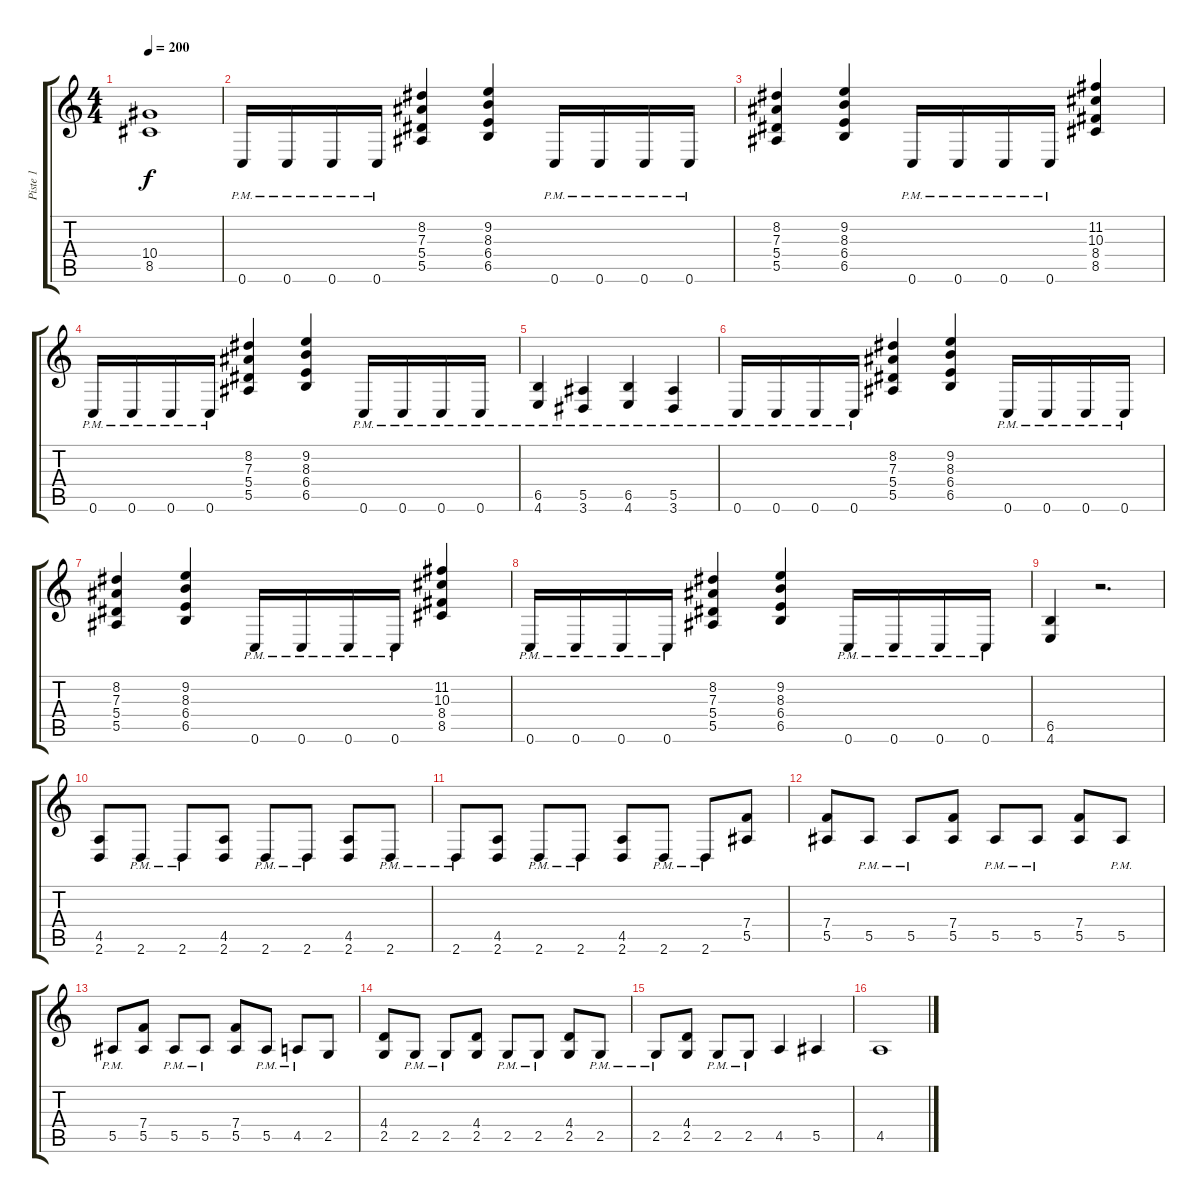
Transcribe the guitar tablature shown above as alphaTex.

\track ("Piste 1" "Piste 1") {instrument distortionguitar}
\staff {score tabs}
\tuning (C4 G3 Eb3 Bb2 F2 C2) {hide}
\ts (4 4)
\tempo 200
\clef g2
\ks c
(10.4{t} 8.5{t}).1{dy f} |
0.6{pm}.16{balance 0} 0.6{pm}.16 0.6{pm}.16 0.6{pm}.16 (8.2 7.3 5.4 5.5).4 (9.2 8.3 6.4 6.5).4 0.6{pm}.16 0.6{pm}.16 0.6{pm}.16 0.6{pm}.16 |
(8.2 7.3 5.4 5.5).4 (9.2 8.3 6.4 6.5).4 0.6{pm}.16 0.6{pm}.16 0.6{pm}.16 0.6{pm}.16 (11.2 10.3 8.4 8.5).4 |
0.6{pm}.16 0.6{pm}.16 0.6{pm}.16 0.6{pm}.16 (8.2 7.3 5.4 5.5).4 (9.2 8.3 6.4 6.5).4 0.6{pm}.16 0.6{pm}.16 0.6{pm}.16 0.6{pm}.16 |
(6.5{pm} 4.6{pm}).4 (5.5{pm} 3.6{pm}).4 (6.5{pm} 4.6{pm}).4 (5.5{pm} 3.6{pm}).4 |
0.6{pm}.16 0.6{pm}.16 0.6{pm}.16 0.6{pm}.16 (8.2 7.3 5.4 5.5).4 (9.2 8.3 6.4 6.5).4 0.6{pm}.16 0.6{pm}.16 0.6{pm}.16 0.6{pm}.16 |
(8.2 7.3 5.4 5.5).4 (9.2 8.3 6.4 6.5).4 0.6{pm}.16 0.6{pm}.16 0.6{pm}.16 0.6{pm}.16 (11.2 10.3 8.4 8.5).4 |
0.6{pm}.16 0.6{pm}.16 0.6{pm}.16 0.6{pm}.16 (8.2 7.3 5.4 5.5).4 (9.2 8.3 6.4 6.5).4 0.6{pm}.16 0.6{pm}.16 0.6{pm}.16 0.6{pm}.16 |
(6.5 4.6).4 r.2{d} |
(4.5 2.6).8{balance 8} 2.6{pm}.8 2.6{pm}.8 (4.5 2.6).8 2.6{pm}.8 2.6{pm}.8 (4.5 2.6).8 2.6{pm}.8 |
2.6{pm}.8 (4.5 2.6).8 2.6{pm}.8 2.6{pm}.8 (4.5 2.6).8 2.6{pm}.8 2.6{pm}.8 (7.4 5.5).8 |
(7.4 5.5).8 5.5{pm}.8 5.5{pm}.8 (7.4 5.5).8 5.5{pm}.8 5.5{pm}.8 (7.4 5.5).8 5.5{pm}.8 |
5.5{pm}.8 (7.4 5.5).8 5.5{pm}.8 5.5{pm}.8 (7.4 5.5).8 5.5{pm}.8 4.5{pm}.8 2.5.8 |
(4.4 2.5).8 2.5{pm}.8 2.5{pm}.8 (4.4 2.5).8 2.5{pm}.8 2.5{pm}.8 (4.4 2.5).8 2.5{pm}.8 |
2.5{pm}.8 (4.4 2.5).8 2.5{pm}.8 2.5{pm}.8 4.5.4 5.5.4 |
4.5.1
